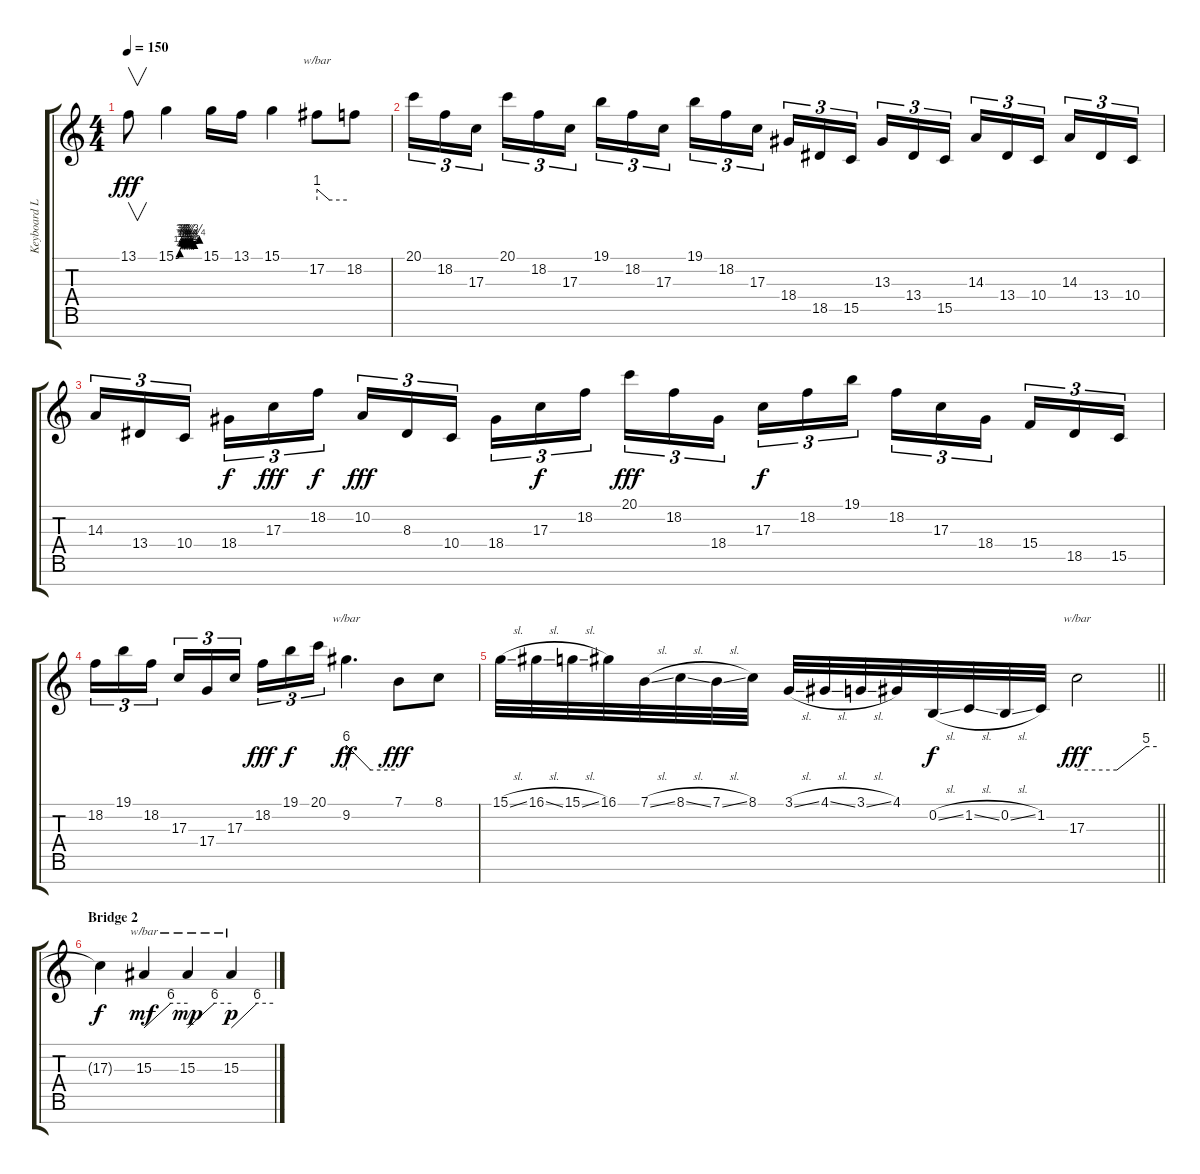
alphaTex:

\track ("Keyboard Lead" "Keyboard L") {instrument lead1square}
\staff {score tabs}
\tuning (E4 B3 G3 D3 A2 E2 B1) {hide}
\ts (4 4)
\tempo 150
\clef g2
\ks c
13.1.8{v dy fff} 15.1{be (custom 0 0 10 1 15 3 17 1 19 3 21 1 23 3 25 1 27 3 29 1 32 3 34 1 37 3 39 1 41 3 43 1 47 2 60 3)}.4 15.1.16 13.1.16 15.1.4 17.2.8{tbe (custom default 0 4 25 0 60 0)} 18.2.8 |
20.1.16{tu (3 2)} 18.2.16{tu (3 2)} 17.3.16{tu (3 2) beam splitsecondary} 20.1.16{tu (3 2)} 18.2.16{tu (3 2)} 17.3.16{tu (3 2)} 19.1.16{tu (3 2)} 18.2.16{tu (3 2)} 17.3.16{tu (3 2) beam splitsecondary} 19.1.16{tu (3 2)} 18.2.16{tu (3 2)} 17.3.16{tu (3 2)} 18.4.16{tu (3 2)} 18.5.16{tu (3 2)} 15.5.16{tu (3 2) beam splitsecondary} 13.3.16{tu (3 2)} 13.4.16{tu (3 2)} 15.5.16{tu (3 2)} 14.3.16{tu (3 2)} 13.4.16{tu (3 2)} 10.4.16{tu (3 2) beam splitsecondary} 14.3.16{tu (3 2)} 13.4.16{tu (3 2)} 10.4.16{tu (3 2)} |
14.3.16{tu (3 2)} 13.4.16{tu (3 2)} 10.4.16{tu (3 2) beam splitsecondary} 18.4.16{tu (3 2) dy f} 17.3.16{tu (3 2) dy fff} 18.2.16{tu (3 2) dy f} 10.2.16{tu (3 2) dy fff} 8.3.16{tu (3 2)} 10.4.16{tu (3 2) beam splitsecondary} 18.4.16{tu (3 2)} 17.3.16{tu (3 2) dy f} 18.2.16{tu (3 2)} 20.1.16{tu (3 2) dy fff} 18.2.16{tu (3 2)} 18.4.16{tu (3 2) beam splitsecondary} 17.3.16{tu (3 2) dy f} 18.2.16{tu (3 2)} 19.1.16{tu (3 2)} 18.2.16{tu (3 2)} 17.3.16{tu (3 2)} 18.4.16{tu (3 2) beam splitsecondary} 15.4.16{tu (3 2)} 18.5.16{tu (3 2)} 15.5.16{tu (3 2)} |
18.2.16{tu (3 2)} 19.1.16{tu (3 2)} 18.2.16{tu (3 2) beam splitsecondary} 17.3.16{tu (3 2)} 17.4.16{tu (3 2)} 17.3.16{tu (3 2)} 18.2.16{tu (3 2) dy fff} 19.1.16{tu (3 2) dy f} 20.1.16{tu (3 2)} 9.2.4{d tbe (custom default 0 24 30 0 60 0) dy ff} 7.1.8{dy fff} 8.1.8 |
\barLineRight lightlight
15.1{sl}.32 16.1{sl}.32 15.1{sl}.32 16.1.32 7.1{sl}.32 8.1{sl}.32 7.1{sl}.32 8.1.32 3.1{sl}.32 4.1{sl}.32 3.1{sl}.32 4.1.32 0.2{sl}.32{dy f} 1.2{sl}.32 0.2{sl}.32 1.2.32 17.3.2{tbe (custom default 0 0 30 0 52 20 60 20) dy fff} |
\section ("" "Bridge 2")
17.3{t}.4{dy f} 15.3.4{tbe (custom default 0 0 37 24 60 24) dy mf} 15.3.4{tbe (custom default 0 0 37 24 60 24) dy mp} 15.3.4{tbe (custom default 0 0 37 24 60 24) dy p}
